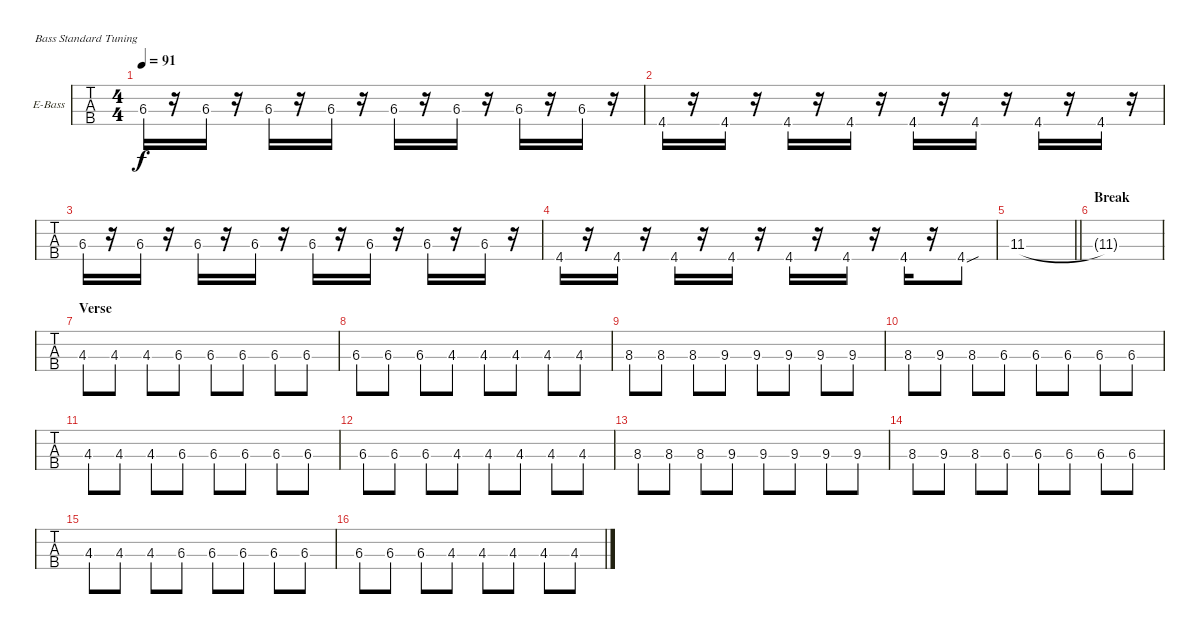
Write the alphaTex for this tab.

\bracketExtendMode groupsimilarinstruments
\firstSystemTrackNameOrientation horizontal
\otherSystemsTrackNameOrientation horizontal
\track ("Nikolai" "E-Bass") {instrument electricbasspick}
\staff {tabs}
\tuning (G2 D2 A1 E1)
\ts (4 4)
\tempo 91
\clef f4
\ks c
6.3.16{dy f} r.16 6.3.16 r.16 6.3.16 r.16 6.3.16 r.16 6.3.16 r.16 6.3.16 r.16 6.3.16 r.16 6.3.16 r.16 |
4.4.16 r.16 4.4.16 r.16 4.4.16 r.16 4.4.16 r.16 4.4.16 r.16 4.4.16 r.16 4.4.16 r.16 4.4.16 r.16 |
6.3.16 r.16 6.3.16 r.16 6.3.16 r.16 6.3.16 r.16 6.3.16 r.16 6.3.16 r.16 6.3.16 r.16 6.3.16 r.16 |
4.4.16 r.16 4.4.16 r.16 4.4.16 r.16 4.4.16 r.16 4.4.16 r.16 4.4.16 r.16 4.4.16 r.16 4.4{sou}.8 |
\barLineRight lightlight
11.3.1 |
\section ("" "Break")
11.3{t}.1 |
\section ("" "Verse")
4.3.8 4.3.8 4.3.8 6.3.8 6.3.8 6.3.8 6.3.8 6.3.8 |
6.3.8 6.3.8 6.3.8 4.3.8 4.3.8 4.3.8 4.3.8 4.3.8 |
8.3.8 8.3.8 8.3.8 9.3.8 9.3.8 9.3.8 9.3.8 9.3.8 |
8.3.8 9.3.8 8.3.8 6.3.8 6.3.8 6.3.8 6.3.8 6.3.8 |
4.3.8 4.3.8 4.3.8 6.3.8 6.3.8 6.3.8 6.3.8 6.3.8 |
6.3.8 6.3.8 6.3.8 4.3.8 4.3.8 4.3.8 4.3.8 4.3.8 |
8.3.8 8.3.8 8.3.8 9.3.8 9.3.8 9.3.8 9.3.8 9.3.8 |
8.3.8 9.3.8 8.3.8 6.3.8 6.3.8 6.3.8 6.3.8 6.3.8 |
4.3.8 4.3.8 4.3.8 6.3.8 6.3.8 6.3.8 6.3.8 6.3.8 |
6.3.8 6.3.8 6.3.8 4.3.8 4.3.8 4.3.8 4.3.8 4.3.8
